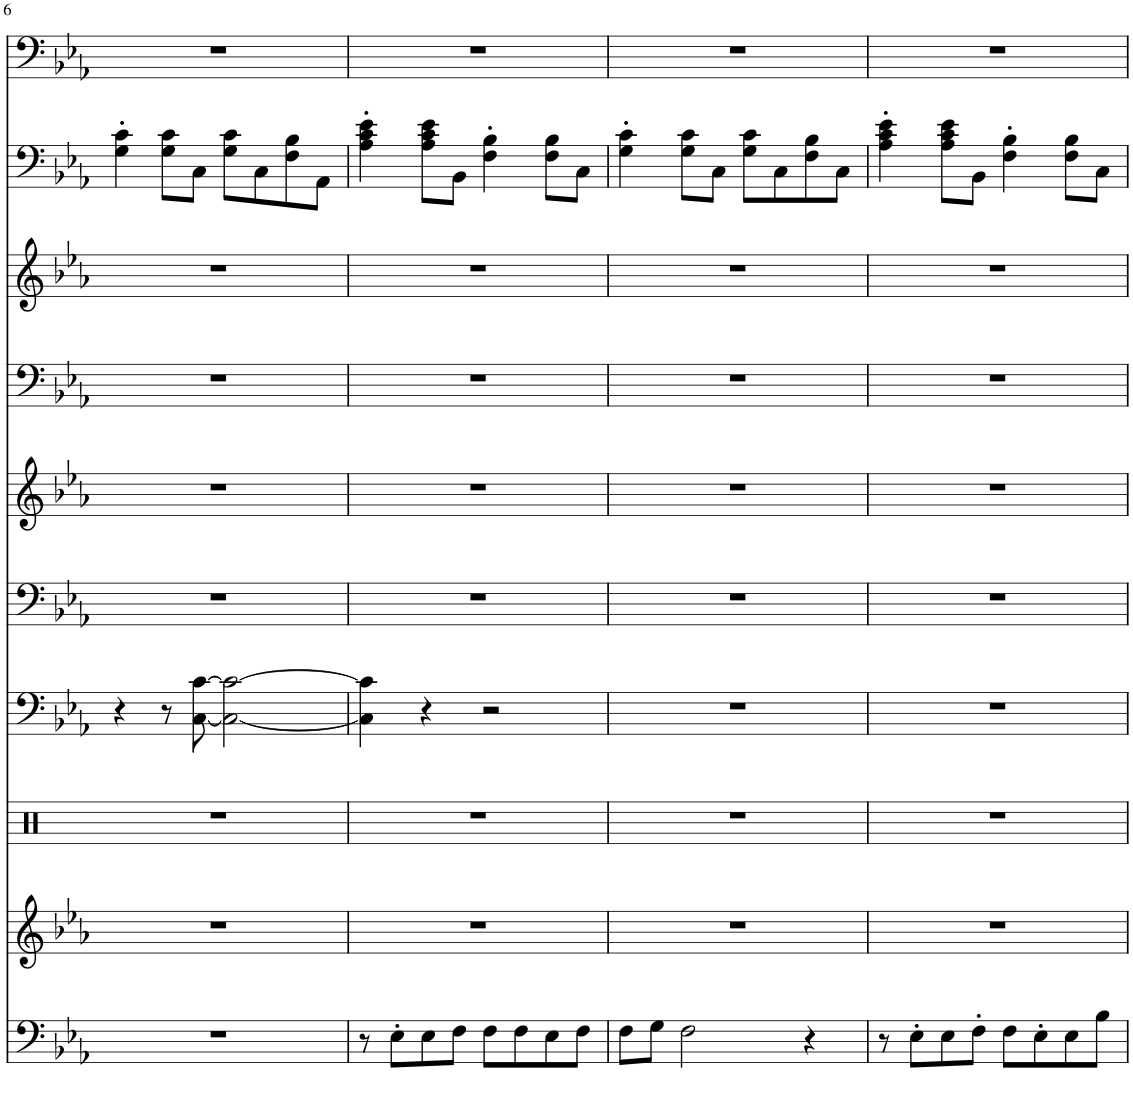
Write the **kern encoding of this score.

**kern	**kern	**kern	**kern	**kern	**kern	**kern	**kern	**kern	**kern
*part10	*part9	*part8	*part7	*part6	*part5	*part4	*part3	*part2	*part1
*staff10	*staff9	*staff8	*staff7	*staff6	*staff5	*staff4	*staff3	*staff2	*staff1
*I"Alto Sax	*I"Voice Oohs	*I"Percussion	*I"Tremolo Str.	*I"Strings 1	*I"Strings 1	*I"DistortionGtr	*I"E.Piano	*I"Clav.	*I"Fretless Bass
*I'A Sax	*I'V	*	*I'Str	*I'Str	*I'Str	*	*I'E.Pno	*I'Clv	*
!!LO:PB:g=z
*clefF4	*clefG2	*clefX	*clefF4	*clefF4	*clefG2	*clefF4	*clefG2	*clefF4	*clefF4
*Trd5c9	*	*	*	*	*	*	*	*	*
*k[b-e-a-]	*k[b-e-a-]	*k[]	*k[b-e-a-]	*k[b-e-a-]	*k[b-e-a-]	*k[b-e-a-]	*k[b-e-a-]	*k[b-e-a-]	*k[b-e-a-]
*M4/4	*M4/4	*M4/4	*M4/4	*M4/4	*M4/4	*M4/4	*M4/4	*M4/4	*M4/4
=6	=6	=6	=6	=6	=6	=6	=6	=6	=6
1r	1r	1r	4r	1r	1r	1r	1r	4G\' 4c\'	1r
.	.	.	8r	.	.	.	.	8G\ 8c\L	.
.	.	.	[8C\ [8c\	.	.	.	.	8C\J	.
.	.	.	2C\_ 2c\_	.	.	.	.	8G\ 8c\L	.
.	.	.	.	.	.	.	.	8C\	.
.	.	.	.	.	.	.	.	8F\ 8B-\	.
.	.	.	.	.	.	.	.	8AA-\J	.
=7	=7	=7	=7	=7	=7	=7	=7	=7	=7
8r	1r	1r	4C\] 4c\]	1r	1r	1r	1r	4A-\' 4c\' 4e-\'	1r
8E-'\L	.	.	.	.	.	.	.	.	.
8E-\	.	.	4r	.	.	.	.	8A-\ 8c\ 8e-\L	.
8F\J	.	.	.	.	.	.	.	8BB-\J	.
8F\L	.	.	2r	.	.	.	.	4F\' 4B-\'	.
8F\	.	.	.	.	.	.	.	.	.
8E-\	.	.	.	.	.	.	.	8F\ 8B-\L	.
8F\J	.	.	.	.	.	.	.	8C\J	.
=8	=8	=8	=8	=8	=8	=8	=8	=8	=8
8F\L	1r	1r	1r	1r	1r	1r	1r	4G\' 4c\'	1r
8G\J	.	.	.	.	.	.	.	.	.
2F\	.	.	.	.	.	.	.	8G\ 8c\L	.
.	.	.	.	.	.	.	.	8C\J	.
.	.	.	.	.	.	.	.	8G\ 8c\L	.
.	.	.	.	.	.	.	.	8C\	.
4r	.	.	.	.	.	.	.	8F\ 8B-\	.
.	.	.	.	.	.	.	.	8C\J	.
=9	=9	=9	=9	=9	=9	=9	=9	=9	=9
8r	1r	1r	1r	1r	1r	1r	1r	4A-\' 4c\' 4e-\'	1r
8E-'\L	.	.	.	.	.	.	.	.	.
8E-\	.	.	.	.	.	.	.	8A-\ 8c\ 8e-\L	.
8F'\J	.	.	.	.	.	.	.	8BB-\J	.
8F\L	.	.	.	.	.	.	.	4F\' 4B-\'	.
8E-'\	.	.	.	.	.	.	.	.	.
8E-\	.	.	.	.	.	.	.	8F\ 8B-\L	.
8B-\J	.	.	.	.	.	.	.	8C\J	.
=	=	=	=	=	=	=	=	=	=
*-	*-	*-	*-	*-	*-	*-	*-	*-	*-
